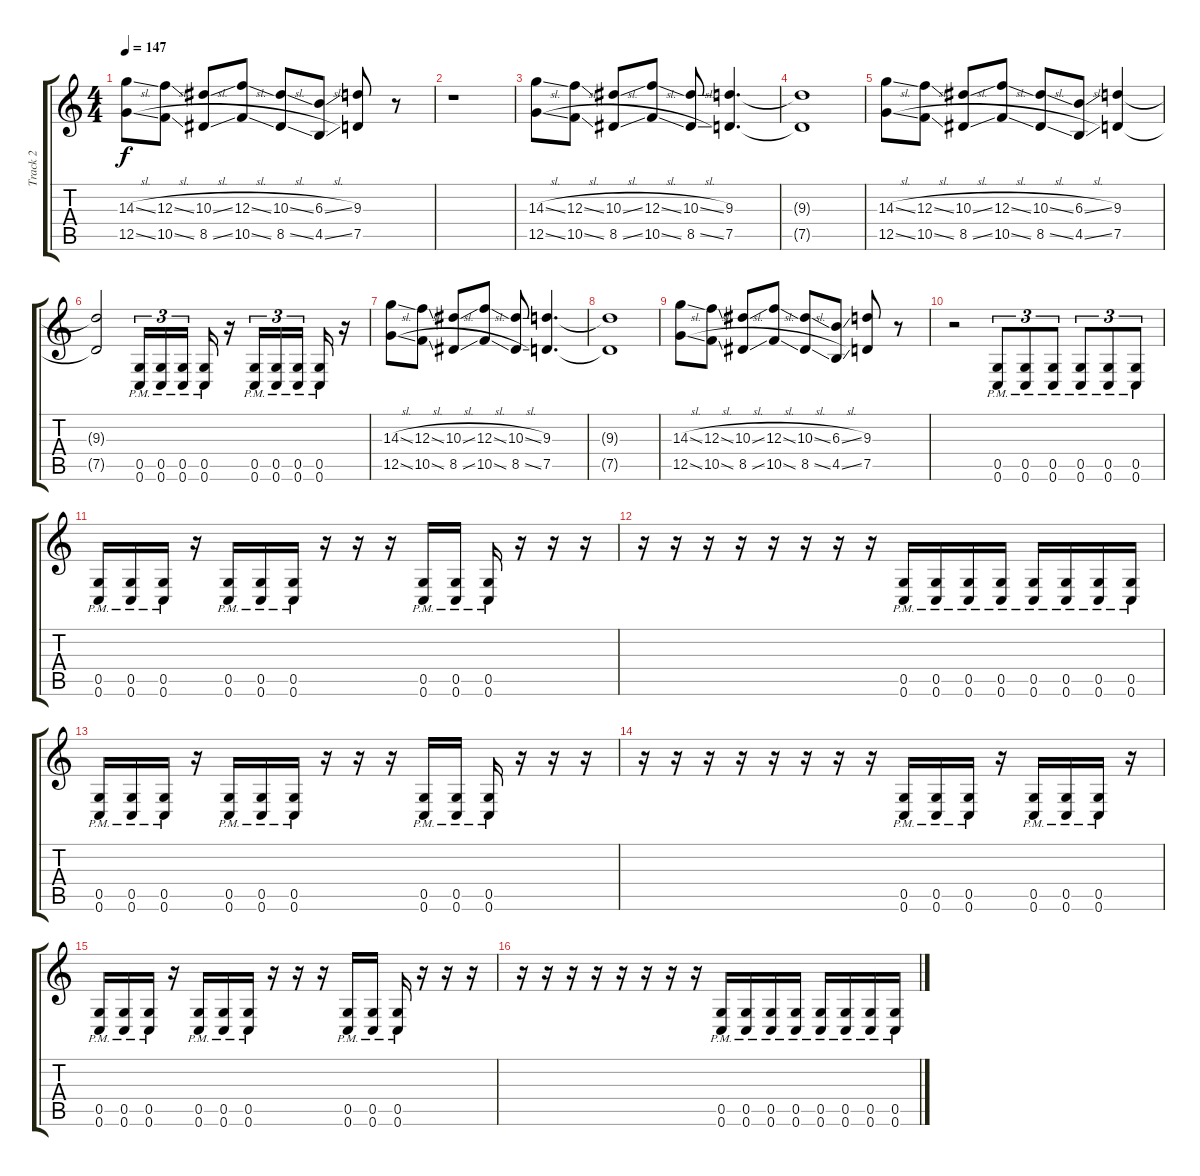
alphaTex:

\track ("Track 2" "Track 2") {instrument distortionguitar}
\staff {score tabs}
\tuning (D4 A3 F3 C3 G2 C2) {hide}
\ts (4 4)
\tempo 147
\clef g2
\ks c
(14.3{sl} 12.5{sl}).8{dy f} (12.3{sl} 10.5{sl}).8 (10.3{sl} 8.5{sl}).8 (12.3{sl} 10.5{sl}).8 (10.3{sl} 8.5{sl}).8 (6.3{sl} 4.5{sl}).8 (9.3 7.5).8 r.8 |
r.1 |
(14.3{sl} 12.5{sl}).8 (12.3{sl} 10.5{sl}).8 (10.3{sl} 8.5{sl}).8 (12.3{sl} 10.5{sl}).8 (10.3{sl} 8.5{sl}).8 (9.3 7.5).4{d} |
(9.3{t} 7.5{t}).1 |
(14.3{sl} 12.5{sl}).8 (12.3{sl} 10.5{sl}).8 (10.3{sl} 8.5{sl}).8 (12.3{sl} 10.5{sl}).8 (10.3{sl} 8.5{sl}).8 (6.3{sl} 4.5{sl}).8 (9.3 7.5).4 |
(9.3{t} 7.5{t}).2 (0.5{pm} 0.6{pm}).16{tu (3 2)} (0.5{pm} 0.6{pm}).16{tu (3 2)} (0.5{pm} 0.6{pm}).16{tu (3 2) beam splitsecondary} (0.5{pm} 0.6{pm}).16 r.16 (0.5{pm} 0.6{pm}).16{tu (3 2)} (0.5{pm} 0.6{pm}).16{tu (3 2)} (0.5{pm} 0.6{pm}).16{tu (3 2) beam splitsecondary} (0.5{pm} 0.6{pm}).16 r.16 |
(14.3{sl} 12.5{sl}).8 (12.3{sl} 10.5{sl}).8 (10.3{sl} 8.5{sl}).8 (12.3{sl} 10.5{sl}).8 (10.3{sl} 8.5{sl}).8 (9.3 7.5).4{d} |
(9.3{t} 7.5{t}).1 |
(14.3{sl} 12.5{sl}).8 (12.3{sl} 10.5{sl}).8 (10.3{sl} 8.5{sl}).8 (12.3{sl} 10.5{sl}).8 (10.3{sl} 8.5{sl}).8 (6.3{sl} 4.5{sl}).8 (9.3 7.5).8 r.8 |
r.2 (0.5{pm} 0.6{pm}).8{tu (3 2)} (0.5{pm} 0.6{pm}).8{tu (3 2)} (0.5{pm} 0.6{pm}).8{tu (3 2)} (0.5{pm} 0.6{pm}).8{tu (3 2)} (0.5{pm} 0.6{pm}).8{tu (3 2)} (0.5{pm} 0.6{pm}).8{tu (3 2)} |
(0.5{pm} 0.6{pm}).16 (0.5{pm} 0.6{pm}).16 (0.5{pm} 0.6{pm}).16 r.16 (0.5{pm} 0.6{pm}).16 (0.5{pm} 0.6{pm}).16 (0.5{pm} 0.6{pm}).16 r.16 r.16 r.16 (0.5{pm} 0.6{pm}).16 (0.5{pm} 0.6{pm}).16 (0.5{pm} 0.6{pm}).16 r.16 r.16 r.16 |
r.16 r.16 r.16 r.16 r.16 r.16 r.16 r.16 (0.5{pm} 0.6{pm}).16 (0.5{pm} 0.6{pm}).16 (0.5{pm} 0.6{pm}).16 (0.5{pm} 0.6{pm}).16 (0.5{pm} 0.6{pm}).16 (0.5{pm} 0.6{pm}).16 (0.5{pm} 0.6{pm}).16 (0.5{pm} 0.6{pm}).16 |
(0.5{pm} 0.6{pm}).16 (0.5{pm} 0.6{pm}).16 (0.5{pm} 0.6{pm}).16 r.16 (0.5{pm} 0.6{pm}).16 (0.5{pm} 0.6{pm}).16 (0.5{pm} 0.6{pm}).16 r.16 r.16 r.16 (0.5{pm} 0.6{pm}).16 (0.5{pm} 0.6{pm}).16 (0.5{pm} 0.6{pm}).16 r.16 r.16 r.16 |
r.16 r.16 r.16 r.16 r.16 r.16 r.16 r.16 (0.5{pm} 0.6{pm}).16 (0.5{pm} 0.6{pm}).16 (0.5{pm} 0.6{pm}).16 r.16 (0.5{pm} 0.6{pm}).16 (0.5{pm} 0.6{pm}).16 (0.5{pm} 0.6{pm}).16 r.16 |
(0.5{pm} 0.6{pm}).16 (0.5{pm} 0.6{pm}).16 (0.5{pm} 0.6{pm}).16 r.16 (0.5{pm} 0.6{pm}).16 (0.5{pm} 0.6{pm}).16 (0.5{pm} 0.6{pm}).16 r.16 r.16 r.16 (0.5{pm} 0.6{pm}).16 (0.5{pm} 0.6{pm}).16 (0.5{pm} 0.6{pm}).16 r.16 r.16 r.16 |
r.16 r.16 r.16 r.16 r.16 r.16 r.16 r.16 (0.5{pm} 0.6{pm}).16 (0.5{pm} 0.6{pm}).16 (0.5{pm} 0.6{pm}).16 (0.5{pm} 0.6{pm}).16 (0.5{pm} 0.6{pm}).16 (0.5{pm} 0.6{pm}).16 (0.5{pm} 0.6{pm}).16 (0.5{pm} 0.6{pm}).16
